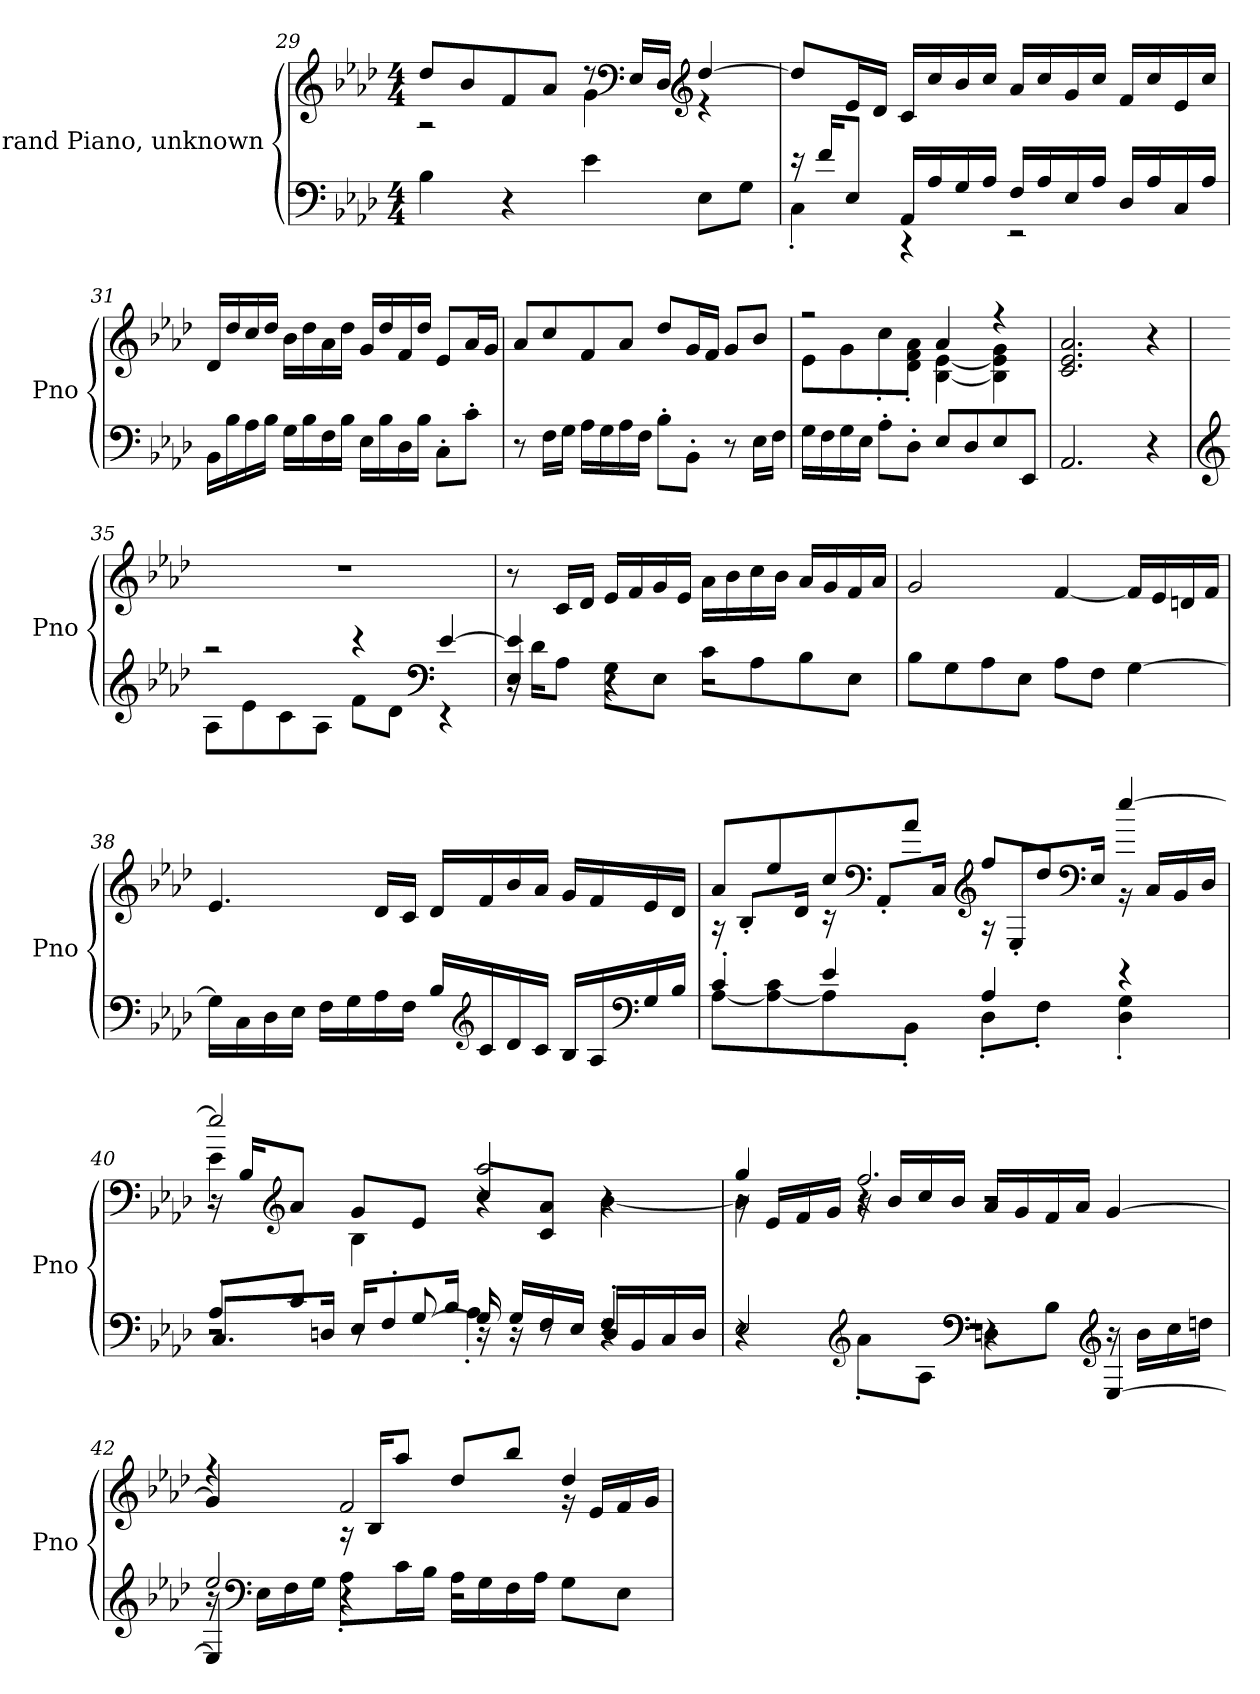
**kern	**kern
*part1	*part1
*staff2	*staff1
*I"Grand Piano, unknown	*
*I'Pno	*
*clefF4	*clefG2
*k[b-e-a-d-]	*k[b-e-a-d-]
*M4/4	*M4/4
=29	=29
*	*^
4B-\	8dd-/L	2r
.	8b-/	.
4r	8f/	.
.	8a-/J	.
4e-\	8r	4g\
*	*clefF4	*
.	16E-/LL	.
.	16D-/JJ	.
*	*clefG2	*
8E-\L	[4dd-/	4r
8G\J	.	.
*	*v	*v
!!LO:LB:g=z
=30	=30
*^	*
16r	4C'\	8dd-/L]
16f/KL	.	.
8E-/J	.	16e-/L
.	.	16d-/JJ
16AA-/LL	4r	16c/LL
16A-/	.	16cc/
16G/	.	16b-/
16A-/JJ	.	16cc/JJ
16F/LL	2r	16a-/LL
16A-/	.	16cc/
16E-/	.	16g/
16A-/JJ	.	16cc/JJ
16D-/LL	.	16f/LL
16A-/	.	16cc/
16C/	.	16e-/
16A-/JJ	.	16cc/JJ
*v	*v	*
=31	=31
16BB-\LL	16d-/LL
16B-\	16dd-/
16A-\	16cc/
16B-\JJ	16dd-/JJ
16G\LL	16b-\LL
16B-\	16dd-\
16F\	16a-\
16B-\JJ	16dd-\JJ
16E-\LL	16g/LL
16B-\	16dd-/
16D-\	16f/
16B-\JJ	16dd-/JJ
8C'\L	8e-/L
8c'\J	16a-/L
.	16g/JJ
=32	=32
8r	8a-/L
16F\LL	8cc/
16G\JJ	.
16A-\LL	8f/
16G\	.
16A-\	8a-/J
16F\JJ	.
8B-'\L	8dd-/L
8BB-'\J	16g/L
.	16f/JJ
8r	8g/L
16E-\LL	8b-/J
16F\JJ	.
!!LO:LB:g=z
=33	=33
*	*^
16G\LL	2r	8e-\L
16F\	.	.
16G\	.	8g\
16E-\JJ	.	.
8A-'\L	.	8cc'\
8D-'\J	.	8d-\' 8f\' 8a-\'J
8E-/L	4a-/	[4B-\ [4e-\
8D-/	.	.
8E-/	4r	4B-\] 4e-\] 4g\
8EE-/J	.	.
*	*v	*v
=34	=34
2.AA-/	2.c/ 2.e-/ 2.a-/
4r	4r
=35	=35
*clefG2	*
*^	*
2r	8A-\L	1r
.	8e-\	.
.	8c\	.
.	8A-\J	.
4r	8f\L	.
.	8d-\J	.
*clefF4	*	*
[4e-/	4r	.
=36	=36	=36
*	*^	*
4e-/]	16r	4E-'/	8r
.	16d-\KL	.	.
.	8A-\J	.	16c/LL
.	.	.	16d-/JJ
4r	8G\L	4r	16e-/LL
.	.	.	16f/
.	8E-\J	.	16g/
.	.	.	16e-/JJ
2r	8c\L	2r	16a-\LL
.	.	.	16b-\
.	8A-\	.	16cc\
.	.	.	16b-\JJ
.	8B-\	.	16a-/LL
.	.	.	16g/
.	8E-\J	.	16f/
.	.	.	16a-/JJ
*v	*v	*v	*
!!LO:LB:g=z
=37	=37
8B-\L	2g/
8G\	.
8A-\	.
8E-\J	.
8A-\L	[4f/
8F\J	.
[4G\	16f/LL]
.	16e-/
.	16dn/
.	16f/JJ
=38	=38
16G\LL]	4.e-/
16C\	.
16D-\	.
16E-\JJ	.
16F\LL	.
16G\	.
16A-\	16d-/LL
16F\JJ	16c/JJ
16B-/LL	16d-/LL
*clefG2	*
16c/	16f/
16d-/	16b-/
16c/JJ	16a-/JJ
16B-/LL	16g/LL
16A-/	16f/
*clefF4	*
16G/	16e-/
16B-/JJ	16d-/JJ
!!LO:LB:g=z
=39	=39
*^	*^
4c'/	[8A-\L	8a-/L	16r
.	.	.	8B-'/L
.	8A-\_ 8c\	8ee-/	.
.	.	.	16d-/Jk
4e-/	8A-\]	8cc/	16r
*	*	*clefF4	*
.	.	.	8AA-'/L
.	8BB-'\J	8a-/J	.
.	.	.	16C/Jk
*	*	*clefG2	*
4A-/	8D-'\L	8ff/L	16r
.	.	.	8E-'/L
.	8F'\J	8dd-/J	.
*	*	*clefF4	*
.	.	.	16E-/Jk
4r	4D-\' 4G\'	[4ee-/	16r
.	.	.	16C/LL
.	.	.	16BB-/
.	.	.	16D-/JJ
=40	=40	=40	=40
*	*^	*	*^
8A-'/L	2r	8.C/L	2ee-/]	4e-'\	16r
.	.	.	.	.	16B-/KL
*	*	*	*clefG2	*	*
8c/J	.	.	.	.	8a-/J
.	.	16Dn/Jk	.	.	.
8r	.	16E-/KL	.	4B-\	8g/L
.	.	8F'/	.	.	.
[8G/	.	.	.	.	8e-/J
.	.	16B-/Jk	.	.	.
16G/]	4A-'\	16r	2aa-/	4r	8cc/L
16r	.	16G/LL	.	.	.
8r	.	16F/	.	.	8c/ 8a-/J
.	.	16E-/JJ	.	.	.
4F'/	4r	16D/LL	.	[4b-\	4r
.	.	16BB-/	.	.	.
.	.	16C/	.	.	.
.	.	16D/JJ	.	.	.
!!LO:LB:g=z	!!	!!
=41	=41	=41	=41	=41	=41
1r	4r	2E-/	4gg/	4b-\]	16r
.	.	.	.	.	16e-/LL
.	.	.	.	.	16f/
.	.	.	.	.	16g/JJ
*clefG2	*	*	*	*	*
.	8a-'\L	.	2.ff/	4r	16r
.	.	.	.	.	16b-/LL
.	8A-\J	.	.	.	16cc/
.	.	.	.	.	16b-/JJ
*clefF4	*	*	*	*	*
.	8Dn\L	4r	.	2r	16a-/LL
.	.	.	.	.	16g/
.	8B-\J	.	.	.	16f/
.	.	.	.	.	16a-/JJ
*clefG2	*	*	*	*	*
.	16r	[4E-/	.	.	[4g/
.	16b-\LL	.	.	.	.
.	16cc\	.	.	.	.
.	16ddn\JJ	.	.	.	.
*	*	*	*	*v	*v
=42	=42	=42	=42	=42
2ee-/	16r	4E-/]	4r	4g/]
*clefF4	*	*	*	*
.	16E-\LL	.	.	.
.	16F\	.	.	.
.	16G\JJ	.	.	.
.	8A-'\L	4r	2f/	16r
.	.	.	.	16B-/KL
.	16c\L	.	.	8aa-/J
.	16B-\JJ	.	.	.
2r	16A-\LL	2r	.	8dd-/L
.	16G\	.	.	.
.	16F\	.	.	8bb-/J
.	16A-\JJ	.	.	.
.	8G\L	.	4dd-/	16r
.	.	.	.	16e-/LL
.	8E-\J	.	.	16f/
.	.	.	.	16g/JJ
*v	*v	*v	*	*
*	*v	*v
=	=
*-	*-
